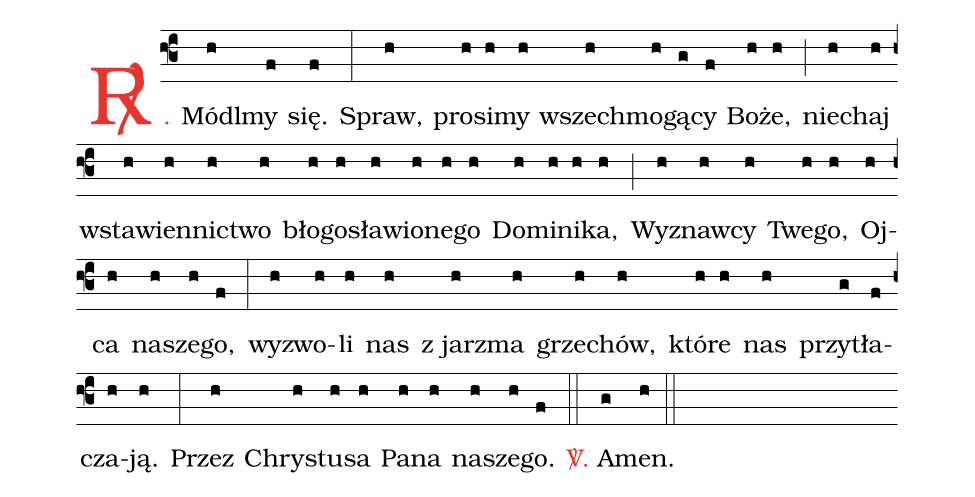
%%
(f3)
<c><sp>R/</sp>.</c> Mó(h)dlmy(f) się.(f) (:)
Spraw,(h) pro(h)si(h)my(h) wszech(h)mo(h)gą(g)cy(f) Bo(h)że,(h) (;)
nie(h)chaj(h) wsta(h)wien(h)nic(h)two(h) bło(h)go(h)sła(h)wio(h)ne(h)go(h) Do(h)mi(h)ni(h)ka,(h) (;)
Wy(h)znaw(h)cy(h) Twe(h)go,(h) Oj(h)ca(h) na(h)sze(h)go,(f) (:)
wy(h)zwo(h)li(h) nas(h) z jarz(h)ma(h) grze(h)chów,(h)
któ(h)re(h) nas(h) przy(g)tła(f)cza(h)ją.(h) (:)
Przez(h) Chry(h)stu(h)sa(h) Pa(h)na(h) na(h)sze(h)go.(f) (::)
<c><sp>V/</sp>.</c> A(g)men.(h) (::)
